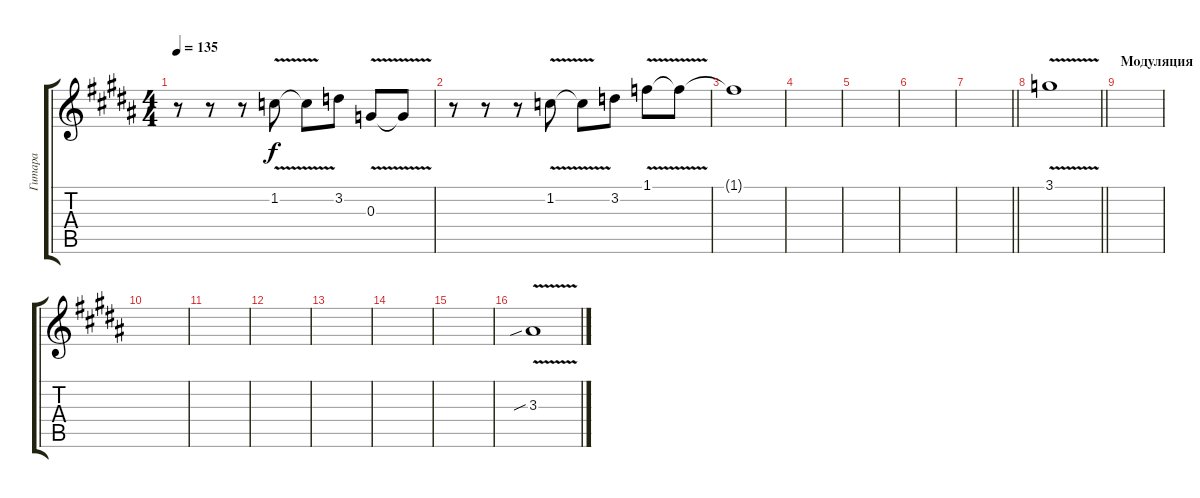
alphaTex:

\track ("Гитара" "Гитара") {instrument distortionguitar}
\staff {score tabs}
\tuning (E4 B3 G3 D3 A2 E2) {hide}
\ts (4 4)
\tempo 135
\clef g2
\ks g#minor
r.8{dy f} r.8 r.8 1.2{v}.8 1.2{t}.8 3.2.8 0.3{v}.8 0.3{t}.8 |
r.8 r.8 r.8 1.2{v}.8 1.2{t}.8 3.2.8 1.1{v}.8 1.1{t}.8 |
1.1{t}.1 |
|
|
|
\barLineRight lightlight
|
\barLineRight lightlight
3.1{v}.1 |
\section ("" "Модуляция")
|
|
|
|
|
|
|
3.3{v sib}.1
